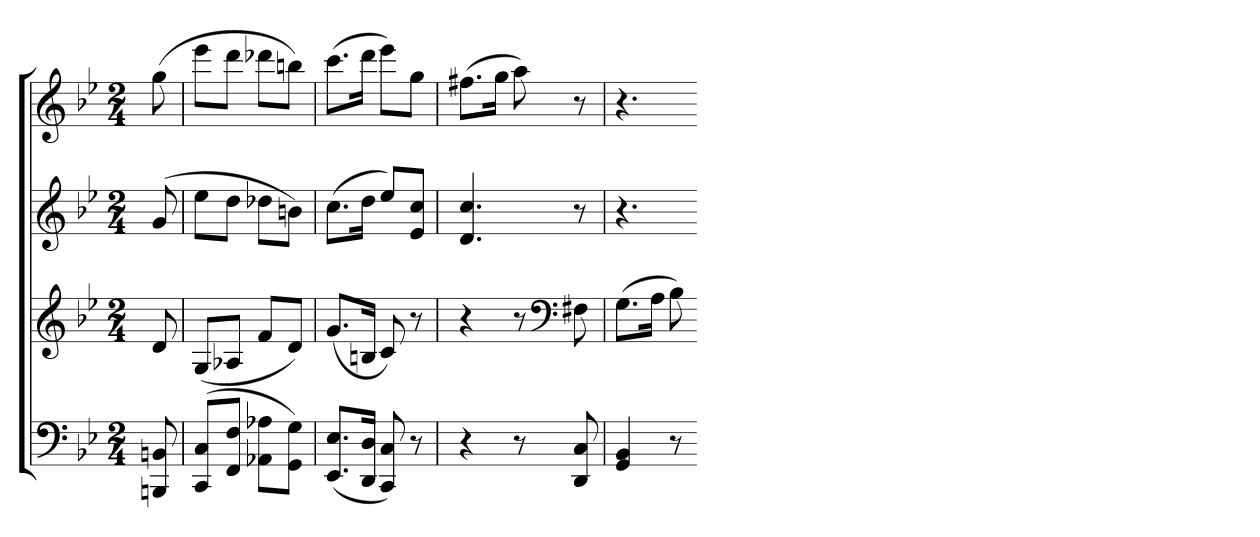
**kern	**kern	**kern	**kern
*part4	*part3	*part2	*part1
*staff4	*staff3	*staff2	*staff1
*clefF4	*clefG2	*clefG2	*clefG2
*k[b-e-]	*k[b-e-]	*k[b-e-]	*k[b-e-]
*g:	*g:	*g:	*g:
*M2/4	*M2/4	*M2/4	*M2/4
=	=	=	=
8BBBn 8BBn	8d	(8g	(8gg
=	=	=	=
(8CC 8CL	(8GL	8ee-L	8eee-L
8FF 8FJ	8A-XJ	8ddJ	8dddJ
8AA-X 8A-XL	8fL	8dd-XL	8ddd-XL
8GG 8GJ)	8dJ)	8bnJ)	8bbnJ)
=	=	=	=
(8.EE- 8.E-L	(8.gL	(8.ccL	(8.cccL
16DD 16DJk	16BnJk	16ddJk	16dddJk
8CC 8C)	8c)	8ee-L)	8eee-L)
8r	8r	8e- 8ccJ	8ggJ
=	=	=	=
4r	4r	4.d 4.cc	(8.ff#XL
.	.	.	16ggJk
8r	8r	.	8aa)
*	*clefF4	*	*
8DD 8C	8F#X	8r	8r
=	=	=	=
4GG 4BB-	(8.GL	4.r	4.r
.	16AJk	.	.
8r	8B-)	.	.
=-	=-	=-	=-
*-	*-	*-	*-
